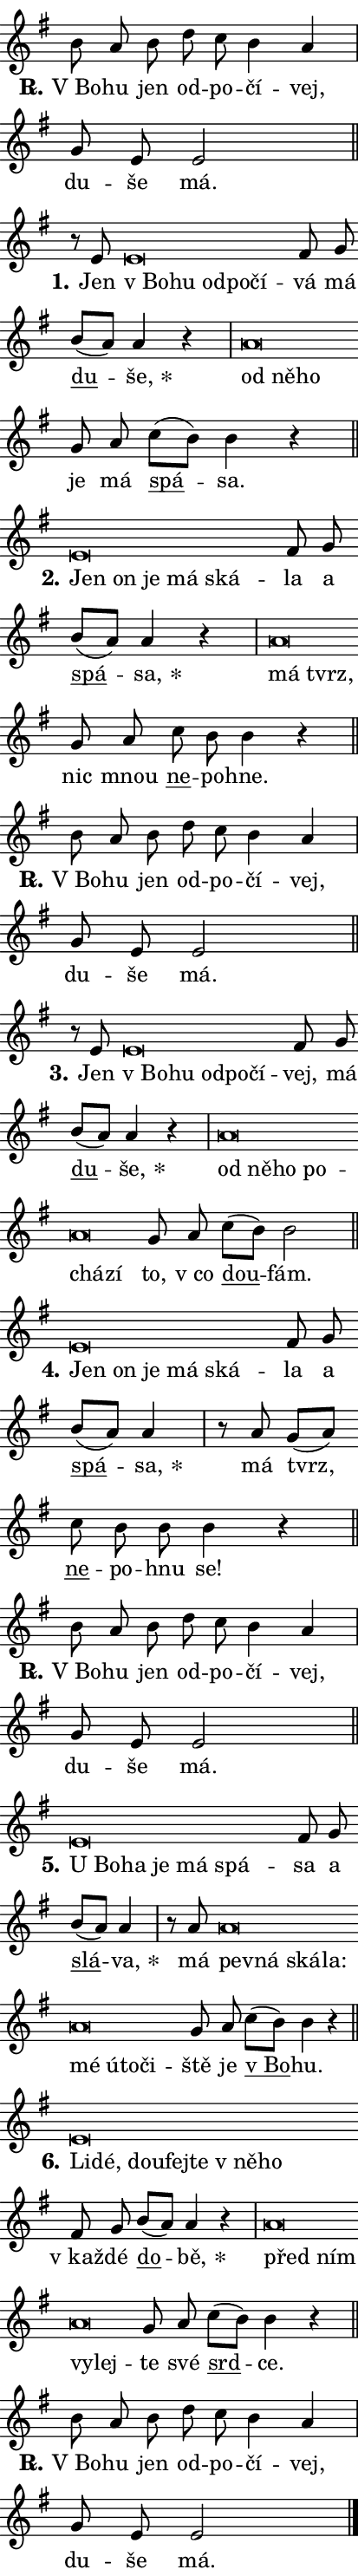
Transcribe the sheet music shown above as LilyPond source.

\version "2.24.0"
\header { tagline = "" }
\paper {
  indent = 0\cm
  top-margin = 0\cm
  right-margin = 0\cm
  bottom-margin = 0\cm
  left-margin = 0\cm
  paper-width = 7\cm
  page-breaking = #ly:one-page-breaking
  system-system-spacing.basic-distance = #11
  score-system-spacing.basic-distance = #11
  ragged-last = ##f
}


%% Author: Thomas Morley
%% https://lists.gnu.org/archive/html/lilypond-user/2020-05/msg00002.html
#(define (line-position grob)
"Returns position of @var[grob} in current system:
   @code{'start}, if at first time-step
   @code{'end}, if at last time-step
   @code{'middle} otherwise
"
  (let* ((col (ly:item-get-column grob))
         (ln (ly:grob-object col 'left-neighbor))
         (rn (ly:grob-object col 'right-neighbor))
         (col-to-check-left (if (ly:grob? ln) ln col))
         (col-to-check-right (if (ly:grob? rn) rn col))
         (break-dir-left
           (and
             (ly:grob-property col-to-check-left 'non-musical #f)
             (ly:item-break-dir col-to-check-left)))
         (break-dir-right
           (and
             (ly:grob-property col-to-check-right 'non-musical #f)
             (ly:item-break-dir col-to-check-right))))
        (cond ((eqv? 1 break-dir-left) 'start)
              ((eqv? -1 break-dir-right) 'end)
              (else 'middle))))

#(define (tranparent-at-line-position vctor)
  (lambda (grob)
  "Relying on @code{line-position} select the relevant enry from @var{vctor}.
Used to determine transparency,"
    (case (line-position grob)
      ((end) (not (vector-ref vctor 0)))
      ((middle) (not (vector-ref vctor 1)))
      ((start) (not (vector-ref vctor 2))))))

noteHeadBreakVisibility =
#(define-music-function (break-visibility)(vector?)
"Makes @code{NoteHead}s transparent relying on @var{break-visibility}"
#{
  \override NoteHead.transparent =
    #(tranparent-at-line-position break-visibility)
#})

#(define delete-ledgers-for-transparent-note-heads
  (lambda (grob)
    "Reads whether a @code{NoteHead} is transparent.
If so this @code{NoteHead} is removed from @code{'note-heads} from
@var{grob}, which is supposed to be @code{LedgerLineSpanner}.
As a result ledgers are not printed for this @code{NoteHead}"
    (let* ((nhds-array (ly:grob-object grob 'note-heads))
           (nhds-list
             (if (ly:grob-array? nhds-array)
                 (ly:grob-array->list nhds-array)
                 '()))
           ;; Relies on the transparent-property being done before
           ;; Staff.LedgerLineSpanner.after-line-breaking is executed.
           ;; This is fragile ...
           (to-keep
             (remove
               (lambda (nhd)
                 (ly:grob-property nhd 'transparent #f))
               nhds-list)))
      ;; TODO find a better method to iterate over grob-arrays, similiar
      ;; to filter/remove etc for lists
      ;; For now rebuilt from scratch
      (set! (ly:grob-object grob 'note-heads)  '())
      (for-each
        (lambda (nhd)
          (ly:pointer-group-interface::add-grob grob 'note-heads nhd))
        to-keep))))

hideNotes = {
  \noteHeadBreakVisibility #begin-of-line-visible
}
unHideNotes = {
  \noteHeadBreakVisibility #all-visible
}

% work-around for resetting accidentals
% https://lilypond.org/doc/v2.23/Documentation/notation/displaying-rhythms#unmetered-music
cadenzaMeasure = {
  \cadenzaOff
  \partial 1024 s1024
  \cadenzaOn
}

#(define-markup-command (accent layout props text) (markup?)
  "Underline accented syllable"
  (interpret-markup layout props
    #{\markup \override #'(offset . 4.3) \underline { #text }#}))

responsum = \markup \concat {
  "R" \hspace #-1.05 \path #0.1 #'((moveto 0 0.07) (lineto 0.9 0.8)) \hspace #0.05 "."
}

\layout {
    \context {
        \Staff
        \remove "Time_signature_engraver"
        \override LedgerLineSpanner.after-line-breaking = #delete-ledgers-for-transparent-note-heads
    }
    \context {
        \Voice {
            \override NoteHead.output-attributes = #'((class . "notehead"))
            \override Hairpin.height = #0.55
        }
    }
    \context {
        \Lyrics {
            \override StanzaNumber.output-attributes = #'((class . "stanzanumber"))
            \override LyricSpace.minimum-distance = #0.9
            \override LyricText.font-name = #"TeX Gyre Schola"
            \override LyricText.font-size = 1
            \override StanzaNumber.font-name = #"TeX Gyre Schola Bold"
            \override StanzaNumber.font-size = 1
        }
    }
}

% magnetic-lyrics.ily
%
%   written by
%     Jean Abou Samra <jean@abou-samra.fr>
%     Werner Lemberg <wl@gnu.org>
%
%   adapted by
%     Jiri Hon <jiri.hon@gmail.com>
%
% Version 2022-Apr-15

% https://www.mail-archive.com/lilypond-user@gnu.org/msg149350.html

#(define (Left_hyphen_pointer_engraver context)
   "Collect syllable-hyphen-syllable occurrences in lyrics and store
them in properties.  This engraver only looks to the left.  For
example, if the lyrics input is @code{foo -- bar}, it does the
following.

@itemize @bullet
@item
Set the @code{text} property of the @code{LyricHyphen} grob between
@q{foo} and @q{bar} to @code{foo}.

@item
Set the @code{left-hyphen} property of the @code{LyricText} grob with
text @q{foo} to the @code{LyricHyphen} grob between @q{foo} and
@q{bar}.
@end itemize

Use this auxiliary engraver in combination with the
@code{lyric-@/text::@/apply-@/magnetic-@/offset!} hook."
   (let ((hyphen #f)
         (text #f))
     (make-engraver
      (acknowledgers
       ((lyric-syllable-interface engraver grob source-engraver)
        (set! text grob)))
      (end-acknowledgers
       ((lyric-hyphen-interface engraver grob source-engraver)
        ;(when (not (grob::has-interface grob 'lyric-space-interface))
          (set! hyphen grob)));)
      ((stop-translation-timestep engraver)
       (when (and text hyphen)
         (ly:grob-set-object! text 'left-hyphen hyphen))
       (set! text #f)
       (set! hyphen #f)))))

#(define (lyric-text::apply-magnetic-offset! grob)
   "If the space between two syllables is less than the value in
property @code{LyricText@/.details@/.squash-threshold}, move the right
syllable to the left so that it gets concatenated with the left
syllable.

Use this function as a hook for
@code{LyricText@/.after-@/line-@/breaking} if the
@code{Left_@/hyphen_@/pointer_@/engraver} is active."
   (let ((hyphen (ly:grob-object grob 'left-hyphen #f)))
     (when hyphen
       (let ((left-text (ly:spanner-bound hyphen LEFT)))
         (when (grob::has-interface left-text 'lyric-syllable-interface)
           (let* ((common (ly:grob-common-refpoint grob left-text X))
                  (this-x-ext (ly:grob-extent grob common X))
                  (left-x-ext
                   (begin
                     ;; Trigger magnetism for left-text.
                     (ly:grob-property left-text 'after-line-breaking)
                     (ly:grob-extent left-text common X)))
                  ;; `delta` is the gap width between two syllables.
                  (delta (- (interval-start this-x-ext)
                            (interval-end left-x-ext)))
                  (details (ly:grob-property grob 'details))
                  (threshold (assoc-get 'squash-threshold details 0.2)))
             (when (< delta threshold)
               (let* (;; We have to manipulate the input text so that
                      ;; ligatures crossing syllable boundaries are not
                      ;; disabled.  For languages based on the Latin
                      ;; script this is essentially a beautification.
                      ;; However, for non-Western scripts it can be a
                      ;; necessity.
                      (lt (ly:grob-property left-text 'text))
                      (rt (ly:grob-property grob 'text))
                      (is-space (grob::has-interface hyphen 'lyric-space-interface))
                      (space (if is-space " " ""))
                      (space-markup (grob-interpret-markup grob " "))
                      (space-size (interval-length (ly:stencil-extent space-markup X)))
                      (extra-delta (if is-space space-size 0))
                      ;; Append new syllable.
                      (ltrt-space (if (and (string? lt) (string? rt))
                                (string-append lt space rt)
                                (make-concat-markup (list lt space rt))))
                      ;; Right-align `ltrt` to the right side.
                      (ltrt-space-markup (grob-interpret-markup
                               grob
                               (make-translate-markup
                                (cons (interval-length this-x-ext) 0)
                                (make-right-align-markup ltrt-space)))))
                 (begin
                   ;; Don't print `left-text`.
                   (ly:grob-set-property! left-text 'stencil #f)
                   ;; Set text and stencil (which holds all collected
                   ;; syllables so far) and shift it to the left.
                   (ly:grob-set-property! grob 'text ltrt-space)
                   (ly:grob-set-property! grob 'stencil ltrt-space-markup)
                   (ly:grob-translate-axis! grob (- (- delta extra-delta)) X))))))))))


#(define (lyric-hyphen::displace-bounds-first grob)
   ;; Make very sure this callback isn't triggered too early.
   (let ((left (ly:spanner-bound grob LEFT))
         (right (ly:spanner-bound grob RIGHT)))
     (ly:grob-property left 'after-line-breaking)
     (ly:grob-property right 'after-line-breaking)
     (ly:lyric-hyphen::print grob)))

squashThreshold = #0.4

\layout {
  \context {
    \Lyrics
    \consists #Left_hyphen_pointer_engraver
    \override LyricText.after-line-breaking =
      #lyric-text::apply-magnetic-offset!
    \override LyricHyphen.stencil = #lyric-hyphen::displace-bounds-first
    \override LyricText.details.squash-threshold = \squashThreshold
    \override LyricHyphen.minimum-distance = 0
    \override LyricHyphen.minimum-length = \squashThreshold
  }
}

squash = \override LyricText.details.squash-threshold = 9999
unSquash = \override LyricText.details.squash-threshold = \squashThreshold

left = \override LyricText.self-alignment-X = #LEFT
unLeft = \revert LyricText.self-alignment-X

starOffset = #(lambda (grob) 
                (let ((x_offset (ly:self-alignment-interface::aligned-on-x-parent grob)))
                  (if (= x_offset 0) 0 (+ x_offset 1.2))))

star = #(define-music-function (syllable)(string?)
"Append star separator at the end of a syllable"
#{
  \once \override LyricText.X-offset = #starOffset
  \lyricmode { \markup {
    #syllable
    \override #'((font-name . "TeX Gyre Schola Bold")) \hspace #0.2 \lower #0.65 \larger "*"
  } }
#})

starAccent = #(define-music-function (syllable)(string?)
"Append star separator at the end of a syllable and make accent"
#{
  \once \override LyricText.X-offset = #starOffset
  \lyricmode { \markup {
    \accent #syllable
    \override #'((font-name . "TeX Gyre Schola Bold")) \hspace #0.2 \lower #0.65 \larger "*"
  } }
#})

breath = #(define-music-function (syllable)(string?)
"Append breathing indicator at the end of a syllable"
#{
  \lyricmode { \markup { #syllable "+" } }
#})

optionalBreath = #(define-music-function (syllable)(string?)
"Append optional breathing indicator at the end of a syllable"
#{
  \lyricmode { \markup { #syllable "(+)" } }
#})


\score {
    <<
        \new Voice = "melody" { \cadenzaOn \key g \major \relative { b'8 a b d c b4 a \cadenzaMeasure \bar "|" g8 e e2 \cadenzaMeasure \bar "||" \break } }
        \new Lyrics \lyricsto "melody" { \lyricmode { \set stanza = \responsum
"V Bo" -- hu jen od -- po -- čí -- vej, du -- še má. } }
    >>
    \layout {}
}

\score {
    <<
        \new Voice = "melody" { \cadenzaOn \key g \major \relative { r8 e'8 e\breve*1/16 \hideNotes \breve*1/16 \bar "" \breve*1/16 \bar "" \breve*1/16 \breve*1/16 \bar "" \unHideNotes fis8 g \bar "" b[( a)] a4 r \cadenzaMeasure \bar "|" a\breve*1/16 \hideNotes \breve*1/16 \breve*1/16 \bar "" \unHideNotes g8 a \bar "" c[( b)] b4 r \cadenzaMeasure \bar "||" \break } }
        \new Lyrics \lyricsto "melody" { \lyricmode { \set stanza = "1."
Jen \left "v Bo" -- \squash hu od -- po -- čí -- \unLeft \unSquash vá má \markup \accent du -- \star še, \left od \squash ně -- ho \unLeft \unSquash je má \markup \accent spá -- sa. } }
    >>
    \layout {}
}

\score {
    <<
        \new Voice = "melody" { \cadenzaOn \key g \major \relative { e'\breve*1/16 \hideNotes \breve*1/16 \bar "" \breve*1/16 \bar "" \breve*1/16 \breve*1/16 \bar "" \unHideNotes fis8 g \bar "" b[( a)] a4 r \cadenzaMeasure \bar "|" a\breve*1/16 \hideNotes \breve*1/16 \bar "" \unHideNotes g8 a \bar "" c b b4 r \cadenzaMeasure \bar "||" \break } }
        \new Lyrics \lyricsto "melody" { \lyricmode { \set stanza = "2."
\left Jen \squash on je má ská -- \unLeft \unSquash la a \markup \accent spá -- \star sa, \left má \squash tvrz, \unLeft \unSquash nic mnou \markup \accent ne -- po -- hne. } }
    >>
    \layout {}
}

\score {
    <<
        \new Voice = "melody" { \cadenzaOn \key g \major \relative { b'8 a b d c b4 a \cadenzaMeasure \bar "|" g8 e e2 \cadenzaMeasure \bar "||" \break } }
        \new Lyrics \lyricsto "melody" { \lyricmode { \set stanza = \responsum
"V Bo" -- hu jen od -- po -- čí -- vej, du -- še má. } }
    >>
    \layout {}
}

\score {
    <<
        \new Voice = "melody" { \cadenzaOn \key g \major \relative { r8 e'8 e\breve*1/16 \hideNotes \breve*1/16 \bar "" \breve*1/16 \bar "" \breve*1/16 \breve*1/16 \bar "" \unHideNotes fis8 g \bar "" b[( a)] a4 r \cadenzaMeasure \bar "|" a\breve*1/16 \hideNotes \breve*1/16 \bar "" \breve*1/16 \bar "" \breve*1/16 \bar "" \breve*1/16 \breve*1/16 \bar "" \unHideNotes g8 a \bar "" c[( b)] b2 \cadenzaMeasure \bar "||" \break } }
        \new Lyrics \lyricsto "melody" { \lyricmode { \set stanza = "3."
Jen \left "v Bo" -- \squash hu od -- po -- čí -- \unLeft \unSquash vej, má \markup \accent du -- \star še, \left od \squash ně -- ho po -- chá -- zí \unLeft \unSquash to, "v co" \markup \accent dou -- fám. } }
    >>
    \layout {}
}

\score {
    <<
        \new Voice = "melody" { \cadenzaOn \key g \major \relative { e'\breve*1/16 \hideNotes \breve*1/16 \bar "" \breve*1/16 \bar "" \breve*1/16 \breve*1/16 \bar "" \unHideNotes fis8 g \bar "" b[( a)] a4 \cadenzaMeasure \bar "|" r8 a8 g8[( a)] \bar "" c b b b4 r \cadenzaMeasure \bar "||" \break } }
        \new Lyrics \lyricsto "melody" { \lyricmode { \set stanza = "4."
\left Jen \squash on je má ská -- \unLeft \unSquash la a \markup \accent spá -- \star sa, má tvrz, \markup \accent ne -- po -- hnu se! } }
    >>
    \layout {}
}

\score {
    <<
        \new Voice = "melody" { \cadenzaOn \key g \major \relative { b'8 a b d c b4 a \cadenzaMeasure \bar "|" g8 e e2 \cadenzaMeasure \bar "||" \break } }
        \new Lyrics \lyricsto "melody" { \lyricmode { \set stanza = \responsum
"V Bo" -- hu jen od -- po -- čí -- vej, du -- še má. } }
    >>
    \layout {}
}

\score {
    <<
        \new Voice = "melody" { \cadenzaOn \key g \major \relative { e'\breve*1/16 \hideNotes \breve*1/16 \bar "" \breve*1/16 \bar "" \breve*1/16 \bar "" \breve*1/16 \breve*1/16 \bar "" \unHideNotes fis8 g \bar "" b[( a)] a4 \cadenzaMeasure \bar "|" r8 a8 a\breve*1/16 \hideNotes \breve*1/16 \bar "" \breve*1/16 \bar "" \breve*1/16 \bar "" \breve*1/16 \bar "" \breve*1/16 \bar "" \breve*1/16 \breve*1/16 \bar "" \unHideNotes g8 a \bar "" c[( b)] b4 r \cadenzaMeasure \bar "||" \break } }
        \new Lyrics \lyricsto "melody" { \lyricmode { \set stanza = "5."
\left U \squash Bo -- ha je má spá -- \unLeft \unSquash sa a \markup \accent slá -- \star va, má \left pev -- \squash ná ská -- la: mé ú -- to -- či -- \unLeft \unSquash ště je \markup \accent "v Bo" -- hu. } }
    >>
    \layout {}
}

\score {
    <<
        \new Voice = "melody" { \cadenzaOn \key g \major \relative { e'\breve*1/16 \hideNotes \breve*1/16 \bar "" \breve*1/16 \bar "" \breve*1/16 \bar "" \breve*1/16 \bar "" \breve*1/16 \breve*1/16 \bar "" \unHideNotes fis8 g \bar "" b[( a)] a4 r \cadenzaMeasure \bar "|" a\breve*1/16 \hideNotes \breve*1/16 \bar "" \breve*1/16 \breve*1/16 \bar "" \unHideNotes g8 a \bar "" c[( b)] b4 r \cadenzaMeasure \bar "||" \break } }
        \new Lyrics \lyricsto "melody" { \lyricmode { \set stanza = "6."
\left Li -- \squash dé, dou -- fej -- te "v ně" -- ho \unLeft \unSquash "v kaž" -- dé \markup \accent do -- \star bě, \left před \squash ním vy -- lej -- \unLeft \unSquash te své \markup \accent srd -- ce. } }
    >>
    \layout {}
}

\score {
    <<
        \new Voice = "melody" { \cadenzaOn \key g \major \relative { b'8 a b d c b4 a \cadenzaMeasure \bar "|" g8 e e2 \cadenzaMeasure \bar "||" \break } \bar "|." }
        \new Lyrics \lyricsto "melody" { \lyricmode { \set stanza = \responsum
"V Bo" -- hu jen od -- po -- čí -- vej, du -- še má. } }
    >>
    \layout {}
}
